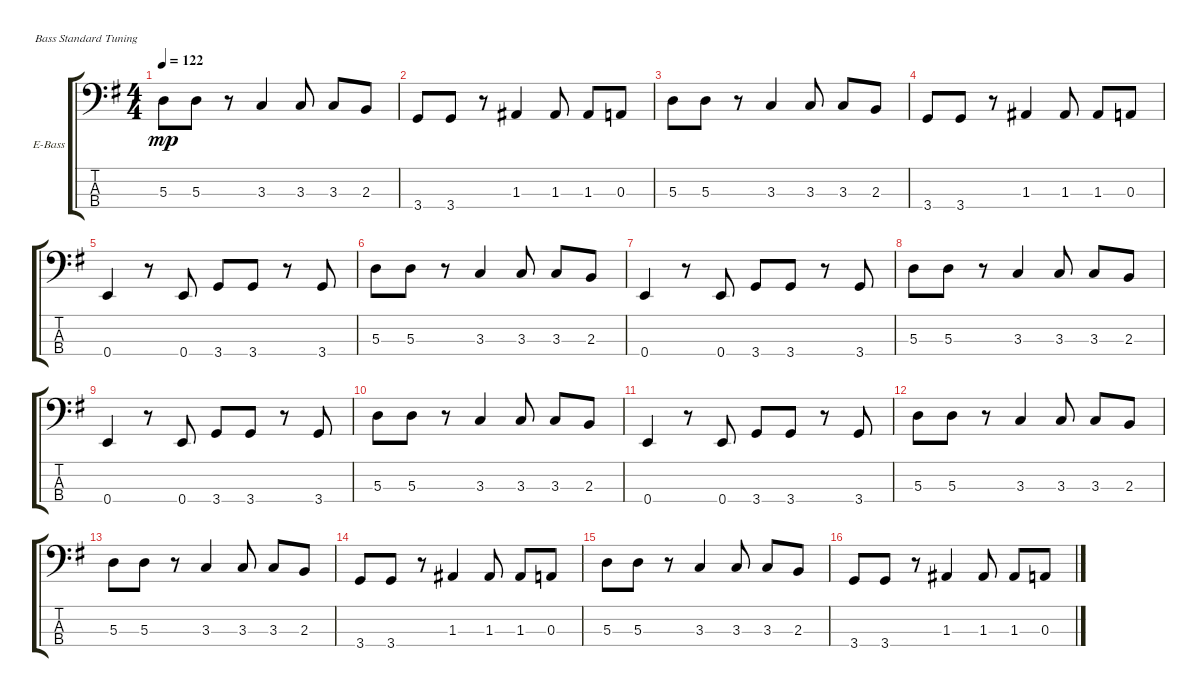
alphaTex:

\defaultSystemsLayout 4
\bracketExtendMode groupsimilarinstruments
\firstSystemTrackNameOrientation horizontal
\otherSystemsTrackNameOrientation horizontal
\track ("Electric Bass" "E-Bass") {instrument electricbassfinger}
\staff {score tabs}
\tuning (G2 D2 A1 E1)
\ts (4 4)
\tempo 122
\clef f4
\ks g
5.3.8{dy mp} 5.3.8 r.8 3.3.4 3.3.8 3.3.8 2.3.8 |
3.4.8 3.4.8 r.8 1.3.4 1.3.8 1.3.8 0.3.8 |
5.3.8 5.3.8 r.8 3.3.4 3.3.8 3.3.8 2.3.8 |
3.4.8 3.4.8 r.8 1.3.4 1.3.8 1.3.8 0.3.8 |
0.4.4 r.8 0.4.8 3.4.8 3.4.8 r.8 3.4.8 |
5.3.8 5.3.8 r.8 3.3.4 3.3.8 3.3.8 2.3.8 |
0.4.4 r.8 0.4.8 3.4.8 3.4.8 r.8 3.4.8 |
5.3.8 5.3.8 r.8 3.3.4 3.3.8 3.3.8 2.3.8 |
0.4.4 r.8 0.4.8 3.4.8 3.4.8 r.8 3.4.8 |
5.3.8 5.3.8 r.8 3.3.4 3.3.8 3.3.8 2.3.8 |
0.4.4 r.8 0.4.8 3.4.8 3.4.8 r.8 3.4.8 |
5.3.8 5.3.8 r.8 3.3.4 3.3.8 3.3.8 2.3.8 |
5.3.8 5.3.8 r.8 3.3.4 3.3.8 3.3.8 2.3.8 |
3.4.8 3.4.8 r.8 1.3.4 1.3.8 1.3.8 0.3.8 |
5.3.8 5.3.8 r.8 3.3.4 3.3.8 3.3.8 2.3.8 |
3.4.8 3.4.8 r.8 1.3.4 1.3.8 1.3.8 0.3.8
